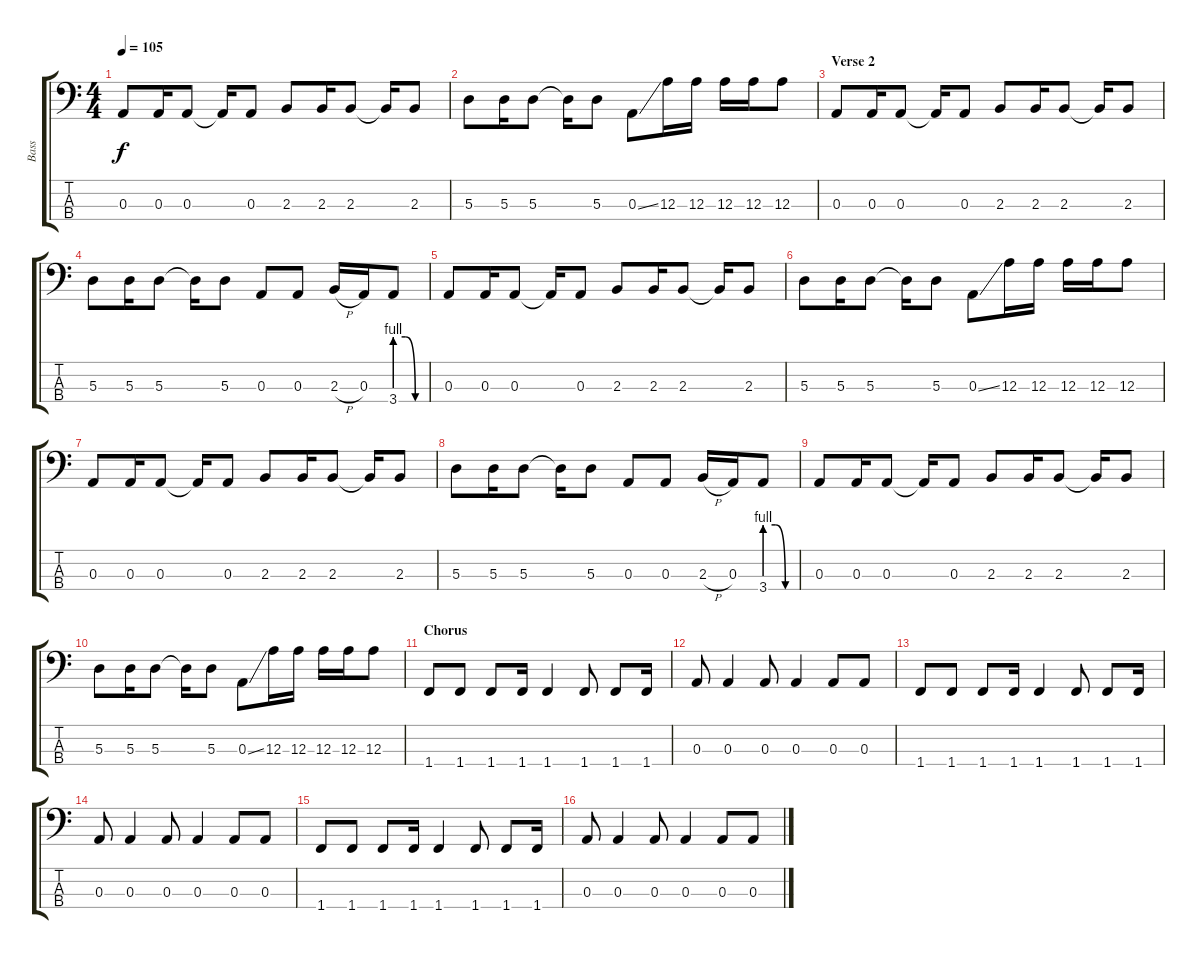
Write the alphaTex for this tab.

\track ("Bass" "Bass") {instrument electricbassfinger}
\staff {score tabs}
\tuning (G2 D2 A1 E1) {hide}
\ts (4 4)
\tempo 105
\clef f4
\ks c
0.3.8{dy f} 0.3.16 0.3.8 0.3{t}.16 0.3.8 2.3.8 2.3.16 2.3.8 2.3{t}.16 2.3.8 |
5.3.8 5.3.16 5.3.8 5.3{t}.16 5.3.8 0.3{ss}.8 12.3.16 12.3.16 12.3.16 12.3.16 12.3.8 |
\section ("" "Verse 2")
0.3.8 0.3.16 0.3.8 0.3{t}.16 0.3.8 2.3.8 2.3.16 2.3.8 2.3{t}.16 2.3.8 |
5.3.8 5.3.16 5.3.8 5.3{t}.16 5.3.8 0.3.8 0.3.8 2.3{h}.16 0.3.16 3.4{be (custom 0 4 20 4 40 0 60 0)}.8 |
0.3.8 0.3.16 0.3.8 0.3{t}.16 0.3.8 2.3.8 2.3.16 2.3.8 2.3{t}.16 2.3.8 |
5.3.8 5.3.16 5.3.8 5.3{t}.16 5.3.8 0.3{ss}.8 12.3.16 12.3.16 12.3.16 12.3.16 12.3.8 |
0.3.8 0.3.16 0.3.8 0.3{t}.16 0.3.8 2.3.8 2.3.16 2.3.8 2.3{t}.16 2.3.8 |
5.3.8 5.3.16 5.3.8 5.3{t}.16 5.3.8 0.3.8 0.3.8 2.3{h}.16 0.3.16 3.4{be (custom 0 4 20 4 40 0 60 0)}.8 |
0.3.8 0.3.16 0.3.8 0.3{t}.16 0.3.8 2.3.8 2.3.16 2.3.8 2.3{t}.16 2.3.8 |
5.3.8 5.3.16 5.3.8 5.3{t}.16 5.3.8 0.3{ss}.8 12.3.16 12.3.16 12.3.16 12.3.16 12.3.8 |
\section ("" "Chorus")
1.4.8 1.4.8 1.4.8 1.4.16 1.4.4 1.4.8 1.4.8 1.4.16 |
0.3.8 0.3.4 0.3.8 0.3.4 0.3.8 0.3.8 |
1.4.8 1.4.8 1.4.8 1.4.16 1.4.4 1.4.8 1.4.8 1.4.16 |
0.3.8 0.3.4 0.3.8 0.3.4 0.3.8 0.3.8 |
1.4.8 1.4.8 1.4.8 1.4.16 1.4.4 1.4.8 1.4.8 1.4.16 |
0.3.8 0.3.4 0.3.8 0.3.4 0.3.8 0.3.8
